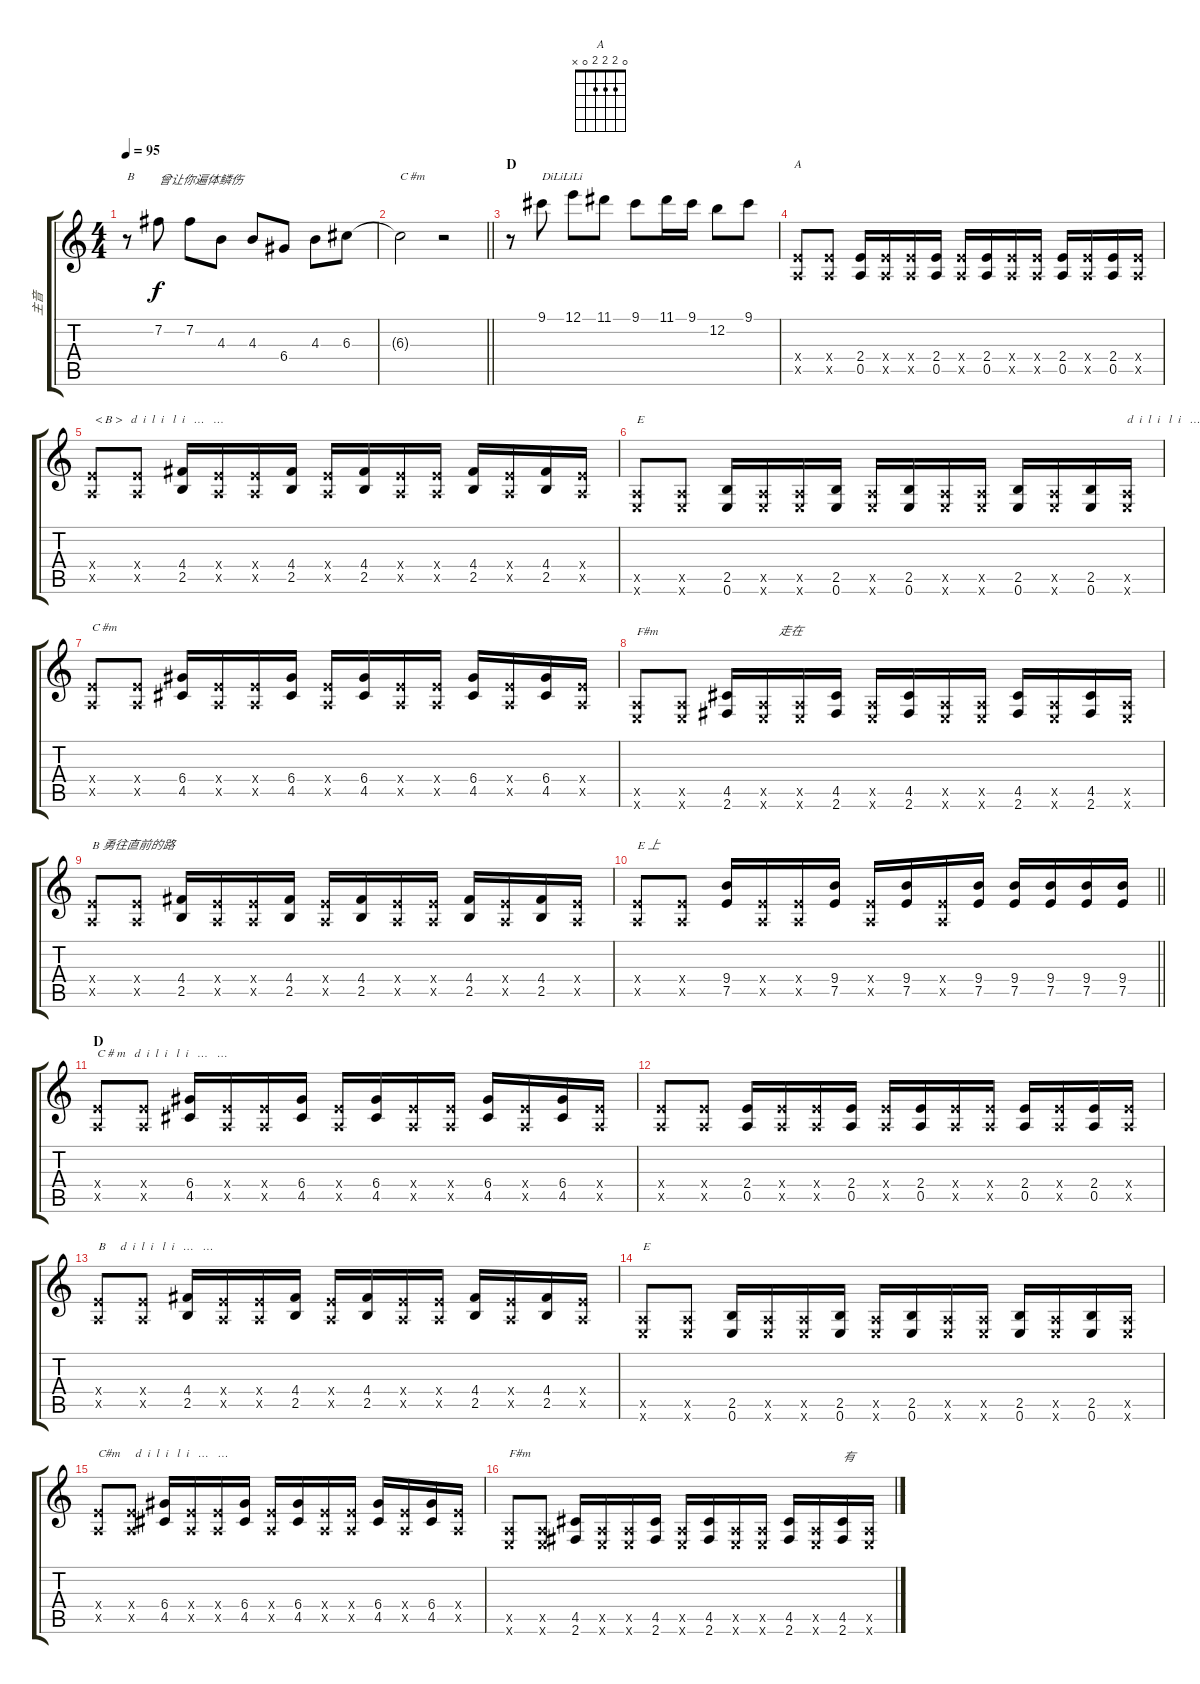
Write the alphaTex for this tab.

\track ("主音" "主音") {instrument distortionguitar}
\staff {score tabs}
\tuning (E4 B3 G3 D3 A2 E2) {hide}
\chord ("A" 0 2 2 2 0 x)
\ts (4 4)
\tempo 95
\clef g2
\ks c
r.8{txt "B" dy f} 7.2.8{txt "曾让你遍体鳞伤"} 7.2.8 4.3.8 4.3.8 6.4.8 4.3.8 6.3.8 |
\barLineRight lightlight
6.3{t}.2{txt "C #m "} r.2 |
\section ("" "D")
r.8 9.1.8{txt "DiLiLiLi"} 12.1.8 11.1.8 9.1.8 11.1.16 9.1.16 12.2.8 9.1.8 |
(2.4{x} 0.5{x}).8{ch "A"} (2.4{x} 0.5{x}).8 (2.4 0.5).16 (2.4{x} 0.5{x}).16 (2.4{x} 0.5{x}).16 (2.4 0.5).16 (2.4{x} 0.5{x}).16 (2.4 0.5).16 (2.4{x} 0.5{x}).16 (2.4{x} 0.5{x}).16 (2.4 0.5).16 (2.4{x} 0.5{x}).16 (2.4 0.5).16 (2.4{x} 0.5{x}).16 |
(2.4{x} 0.5{x}).8{txt " < B >   d  i  l  i   l  i   …   …"} (2.4{x} 0.5{x}).8 (4.4 2.5).16 (2.4{x} 0.5{x}).16 (2.4{x} 0.5{x}).16 (4.4 2.5).16 (2.4{x} 0.5{x}).16 (4.4 2.5).16 (2.4{x} 0.5{x}).16 (2.4{x} 0.5{x}).16 (4.4 2.5).16 (2.4{x} 0.5{x}).16 (4.4 2.5).16 (2.4{x} 0.5{x}).16 |
(0.5{x} 0.6{x}).8{txt "E"} (0.5{x} 0.6{x}).8 (2.5 0.6).16 (0.5{x} 0.6{x}).16 (0.5{x} 0.6{x}).16 (2.5 0.6).16 (0.5{x} 0.6{x}).16 (2.5 0.6).16 (0.5{x} 0.6{x}).16 (0.5{x} 0.6{x}).16 (2.5 0.6).16 (0.5{x} 0.6{x}).16 (2.5 0.6).16 (0.5{x} 0.6{x}).16{txt "d  i  l  i   l  i   …   …"} |
(2.4{x} 0.5{x}).8{txt "C #m "} (2.4{x} 0.5{x}).8 (6.4 4.5).16 (2.4{x} 0.5{x}).16 (2.4{x} 0.5{x}).16 (6.4 4.5).16 (2.4{x} 0.5{x}).16 (6.4 4.5).16 (2.4{x} 0.5{x}).16 (2.4{x} 0.5{x}).16 (6.4 4.5).16 (2.4{x} 0.5{x}).16 (6.4 4.5).16 (2.4{x} 0.5{x}).16 |
(0.5{x} 0.6{x}).8{txt "F#m                                        走在"} (0.5{x} 0.6{x}).8 (4.5 2.6).16 (0.5{x} 0.6{x}).16 (0.5{x} 0.6{x}).16 (4.5 2.6).16 (0.5{x} 0.6{x}).16 (4.5 2.6).16 (0.5{x} 0.6{x}).16 (0.5{x} 0.6{x}).16 (4.5 2.6).16 (0.5{x} 0.6{x}).16 (4.5 2.6).16 (0.5{x} 0.6{x}).16 |
(2.4{x} 0.5{x}).8{txt "B 勇往直前的路"} (2.4{x} 0.5{x}).8 (4.4 2.5).16 (2.4{x} 0.5{x}).16 (2.4{x} 0.5{x}).16 (4.4 2.5).16 (2.4{x} 0.5{x}).16 (4.4 2.5).16 (2.4{x} 0.5{x}).16 (2.4{x} 0.5{x}).16 (4.4 2.5).16 (2.4{x} 0.5{x}).16 (4.4 2.5).16 (2.4{x} 0.5{x}).16 |
\barLineRight lightlight
(2.4{x} 0.5{x}).8{txt "E 上" volume 16} (2.4{x} 0.5{x}).8 (9.4 7.5).16 (2.4{x} 0.5{x}).16 (2.4{x} 0.5{x}).16 (9.4 7.5).16 (2.4{x} 0.5{x}).16{volume 16} (9.4 7.5).16 (2.4{x} 0.5{x}).16 (9.4 7.5).16 (9.4 7.5).16{volume 16} (9.4 7.5).16 (9.4 7.5).16 (9.4 7.5).16 |
\section ("" "D")
(2.4{x} 0.5{x}).8{txt "C # m   d  i  l  i   l  i   …   …" volume 14} (2.4{x} 0.5{x}).8 (6.4 4.5).16 (2.4{x} 0.5{x}).16 (2.4{x} 0.5{x}).16 (6.4 4.5).16 (2.4{x} 0.5{x}).16 (6.4 4.5).16 (2.4{x} 0.5{x}).16 (2.4{x} 0.5{x}).16 (6.4 4.5).16 (2.4{x} 0.5{x}).16 (6.4 4.5).16 (2.4{x} 0.5{x}).16 |
(2.4{x} 0.5{x}).8 (2.4{x} 0.5{x}).8 (2.4 0.5).16 (2.4{x} 0.5{x}).16 (2.4{x} 0.5{x}).16 (2.4 0.5).16 (2.4{x} 0.5{x}).16 (2.4 0.5).16 (2.4{x} 0.5{x}).16 (2.4{x} 0.5{x}).16 (2.4 0.5).16 (2.4{x} 0.5{x}).16 (2.4 0.5).16 (2.4{x} 0.5{x}).16 |
(2.4{x} 0.5{x}).8{txt "B     d  i  l  i   l  i   …   …"} (2.4{x} 0.5{x}).8 (4.4 2.5).16 (2.4{x} 0.5{x}).16 (2.4{x} 0.5{x}).16 (4.4 2.5).16 (2.4{x} 0.5{x}).16 (4.4 2.5).16 (2.4{x} 0.5{x}).16 (2.4{x} 0.5{x}).16 (4.4 2.5).16 (2.4{x} 0.5{x}).16 (4.4 2.5).16 (2.4{x} 0.5{x}).16 |
(0.5{x} 0.6{x}).8{txt "E"} (0.5{x} 0.6{x}).8 (2.5 0.6).16 (0.5{x} 0.6{x}).16 (0.5{x} 0.6{x}).16 (2.5 0.6).16 (0.5{x} 0.6{x}).16 (2.5 0.6).16 (0.5{x} 0.6{x}).16 (0.5{x} 0.6{x}).16 (2.5 0.6).16 (0.5{x} 0.6{x}).16 (2.5 0.6).16 (0.5{x} 0.6{x}).16 |
(2.4{x} 0.5{x}).8{txt "C#m     d  i  l  i   l  i   …   …"} (2.4{x} 0.5{x}).8 (6.4 4.5).16 (2.4{x} 0.5{x}).16 (2.4{x} 0.5{x}).16 (6.4 4.5).16 (2.4{x} 0.5{x}).16 (6.4 4.5).16 (2.4{x} 0.5{x}).16 (2.4{x} 0.5{x}).16 (6.4 4.5).16 (2.4{x} 0.5{x}).16 (6.4 4.5).16 (2.4{x} 0.5{x}).16 |
(0.5{x} 0.6{x}).8{txt "F#m"} (0.5{x} 0.6{x}).8 (4.5 2.6).16 (0.5{x} 0.6{x}).16 (0.5{x} 0.6{x}).16 (4.5 2.6).16 (0.5{x} 0.6{x}).16 (4.5 2.6).16 (0.5{x} 0.6{x}).16 (0.5{x} 0.6{x}).16 (4.5 2.6).16 (0.5{x} 0.6{x}).16 (4.5 2.6).16{txt "有"} (0.5{x} 0.6{x}).16
